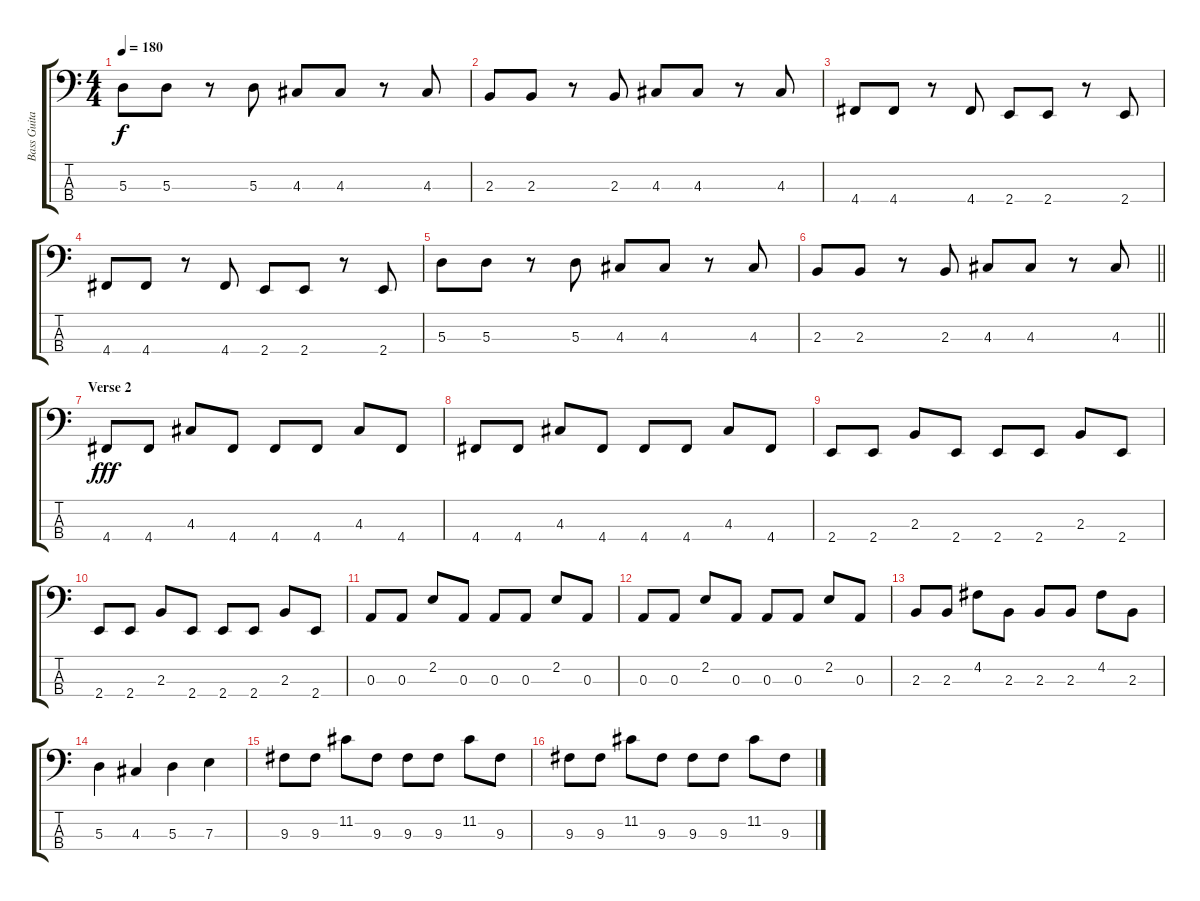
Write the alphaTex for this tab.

\track ("Bass Guitar" "Bass Guita") {instrument electricbassfinger}
\staff {score tabs}
\tuning (G2 D2 A1 D1) {hide}
\ts (4 4)
\tempo 180
\clef f4
\ks c
5.3.8{dy f} 5.3.8 r.8 5.3.8 4.3.8 4.3.8 r.8 4.3.8 |
2.3.8 2.3.8 r.8 2.3.8 4.3.8 4.3.8 r.8 4.3.8 |
4.4.8 4.4.8 r.8 4.4.8 2.4.8 2.4.8 r.8 2.4.8 |
4.4.8 4.4.8 r.8 4.4.8 2.4.8 2.4.8 r.8 2.4.8 |
5.3.8 5.3.8 r.8 5.3.8 4.3.8 4.3.8 r.8 4.3.8 |
\barLineRight lightlight
2.3.8 2.3.8 r.8 2.3.8 4.3.8 4.3.8 r.8 4.3.8 |
\section ("" "Verse 2")
4.4.8{dy fff} 4.4.8 4.3.8 4.4.8 4.4.8 4.4.8 4.3.8 4.4.8 |
4.4.8 4.4.8 4.3.8 4.4.8 4.4.8 4.4.8 4.3.8 4.4.8 |
2.4.8 2.4.8 2.3.8 2.4.8 2.4.8 2.4.8 2.3.8 2.4.8 |
2.4.8 2.4.8 2.3.8 2.4.8 2.4.8 2.4.8 2.3.8 2.4.8 |
0.3.8 0.3.8 2.2.8 0.3.8 0.3.8 0.3.8 2.2.8 0.3.8 |
0.3.8 0.3.8 2.2.8 0.3.8 0.3.8 0.3.8 2.2.8 0.3.8 |
2.3.8 2.3.8 4.2.8 2.3.8 2.3.8 2.3.8 4.2.8 2.3.8 |
5.3.4 4.3.4 5.3.4 7.3.4 |
9.3.8 9.3.8 11.2.8 9.3.8 9.3.8 9.3.8 11.2.8 9.3.8 |
9.3.8 9.3.8 11.2.8 9.3.8 9.3.8 9.3.8 11.2.8 9.3.8
